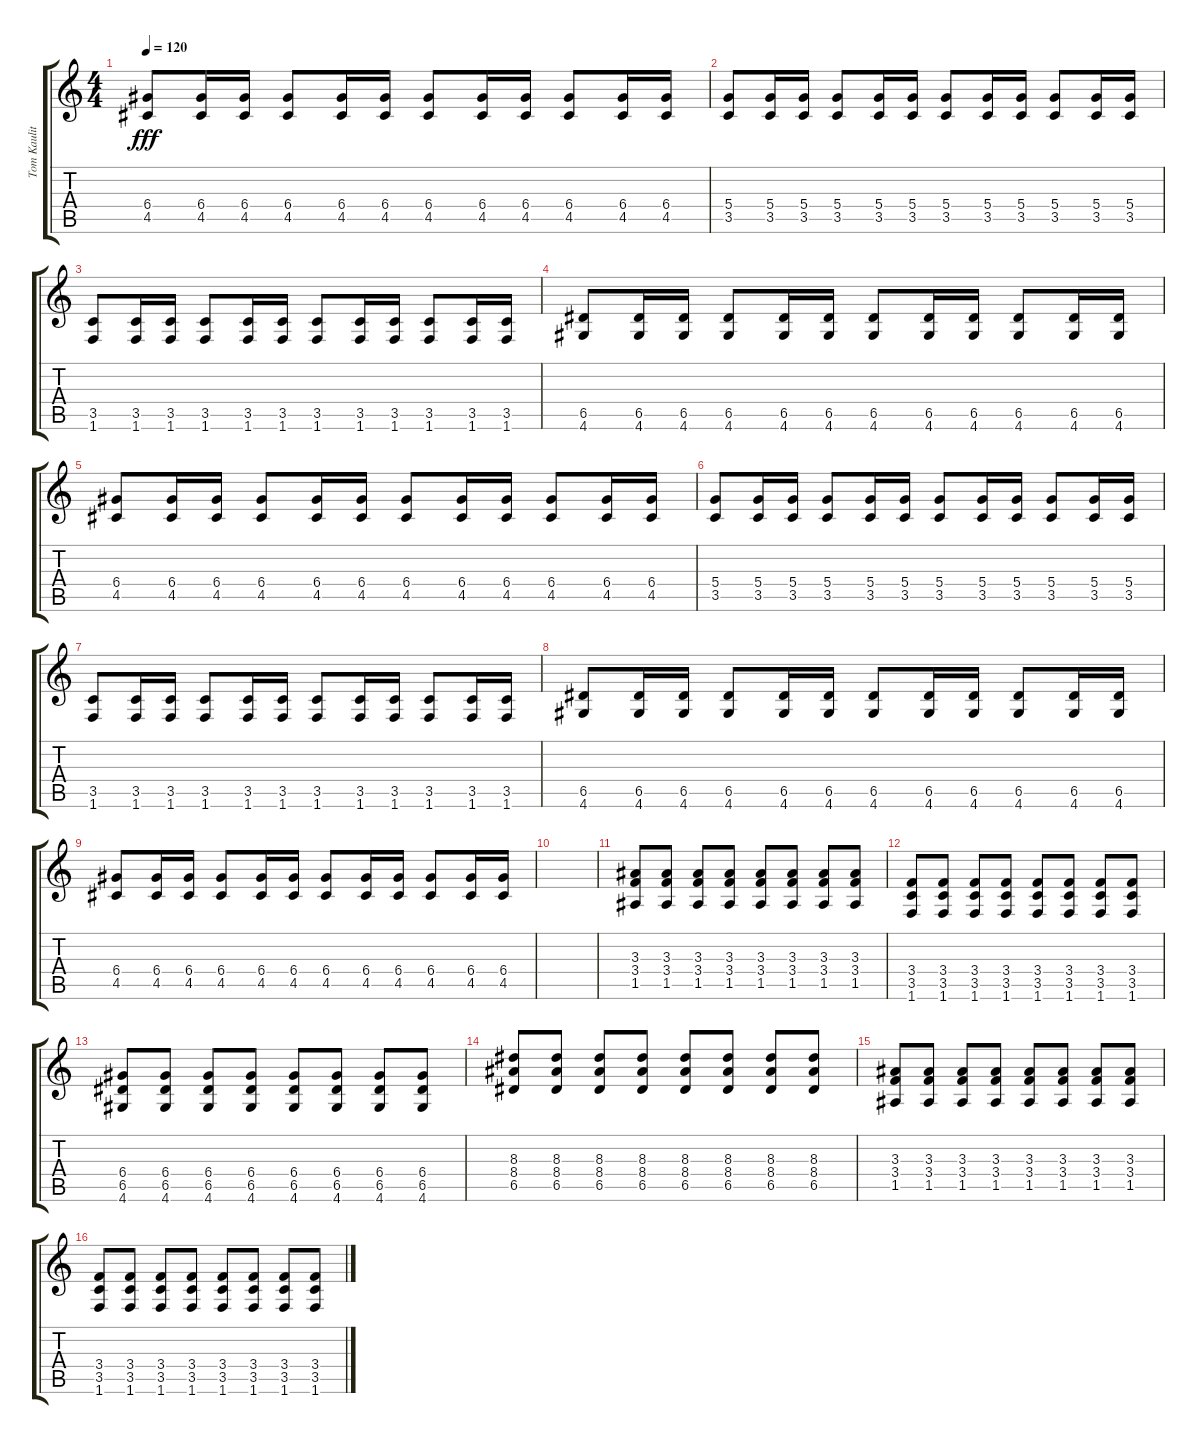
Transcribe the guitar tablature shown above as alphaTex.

\track ("Tom Kaulitz 2" "Tom Kaulit") {instrument overdrivenguitar}
\staff {score tabs}
\tuning (E4 B3 G3 D3 A2 E2) {hide}
\ts (4 4)
\tempo 120
\clef g2
\ks c
(6.4 4.5).8{dy fff} (6.4 4.5).16 (6.4 4.5).16 (6.4 4.5).8 (6.4 4.5).16 (6.4 4.5).16 (6.4 4.5).8 (6.4 4.5).16 (6.4 4.5).16 (6.4 4.5).8 (6.4 4.5).16 (6.4 4.5).16 |
(5.4 3.5).8 (5.4 3.5).16 (5.4 3.5).16 (5.4 3.5).8 (5.4 3.5).16 (5.4 3.5).16 (5.4 3.5).8 (5.4 3.5).16 (5.4 3.5).16 (5.4 3.5).8 (5.4 3.5).16 (5.4 3.5).16 |
(3.5 1.6).8 (3.5 1.6).16 (3.5 1.6).16 (3.5 1.6).8 (3.5 1.6).16 (3.5 1.6).16 (3.5 1.6).8 (3.5 1.6).16 (3.5 1.6).16 (3.5 1.6).8 (3.5 1.6).16 (3.5 1.6).16 |
(6.5 4.6).8 (6.5 4.6).16 (6.5 4.6).16 (6.5 4.6).8 (6.5 4.6).16 (6.5 4.6).16 (6.5 4.6).8 (6.5 4.6).16 (6.5 4.6).16 (6.5 4.6).8 (6.5 4.6).16 (6.5 4.6).16 |
(6.4 4.5).8 (6.4 4.5).16 (6.4 4.5).16 (6.4 4.5).8 (6.4 4.5).16 (6.4 4.5).16 (6.4 4.5).8 (6.4 4.5).16 (6.4 4.5).16 (6.4 4.5).8 (6.4 4.5).16 (6.4 4.5).16 |
(5.4 3.5).8 (5.4 3.5).16 (5.4 3.5).16 (5.4 3.5).8 (5.4 3.5).16 (5.4 3.5).16 (5.4 3.5).8 (5.4 3.5).16 (5.4 3.5).16 (5.4 3.5).8 (5.4 3.5).16 (5.4 3.5).16 |
(3.5 1.6).8 (3.5 1.6).16 (3.5 1.6).16 (3.5 1.6).8 (3.5 1.6).16 (3.5 1.6).16 (3.5 1.6).8 (3.5 1.6).16 (3.5 1.6).16 (3.5 1.6).8 (3.5 1.6).16 (3.5 1.6).16 |
(6.5 4.6).8 (6.5 4.6).16 (6.5 4.6).16 (6.5 4.6).8 (6.5 4.6).16 (6.5 4.6).16 (6.5 4.6).8 (6.5 4.6).16 (6.5 4.6).16 (6.5 4.6).8 (6.5 4.6).16 (6.5 4.6).16 |
(6.4 4.5).8 (6.4 4.5).16 (6.4 4.5).16 (6.4 4.5).8 (6.4 4.5).16 (6.4 4.5).16 (6.4 4.5).8 (6.4 4.5).16 (6.4 4.5).16 (6.4 4.5).8 (6.4 4.5).16 (6.4 4.5).16 |
|
(3.3 3.4 1.5).8 (3.3 3.4 1.5).8 (3.3 3.4 1.5).8 (3.3 3.4 1.5).8 (3.3 3.4 1.5).8 (3.3 3.4 1.5).8 (3.3 3.4 1.5).8 (3.3 3.4 1.5).8 |
(3.4 3.5 1.6).8 (3.4 3.5 1.6).8 (3.4 3.5 1.6).8 (3.4 3.5 1.6).8 (3.4 3.5 1.6).8 (3.4 3.5 1.6).8 (3.4 3.5 1.6).8 (3.4 3.5 1.6).8 |
(6.4 6.5 4.6).8 (6.4 6.5 4.6).8 (6.4 6.5 4.6).8 (6.4 6.5 4.6).8 (6.4 6.5 4.6).8 (6.4 6.5 4.6).8 (6.4 6.5 4.6).8 (6.4 6.5 4.6).8 |
(8.3 8.4 6.5).8 (8.3 8.4 6.5).8 (8.3 8.4 6.5).8 (8.3 8.4 6.5).8 (8.3 8.4 6.5).8 (8.3 8.4 6.5).8 (8.3 8.4 6.5).8 (8.3 8.4 6.5).8 |
(3.3 3.4 1.5).8 (3.3 3.4 1.5).8 (3.3 3.4 1.5).8 (3.3 3.4 1.5).8 (3.3 3.4 1.5).8 (3.3 3.4 1.5).8 (3.3 3.4 1.5).8 (3.3 3.4 1.5).8 |
(3.4 3.5 1.6).8 (3.4 3.5 1.6).8 (3.4 3.5 1.6).8 (3.4 3.5 1.6).8 (3.4 3.5 1.6).8 (3.4 3.5 1.6).8 (3.4 3.5 1.6).8 (3.4 3.5 1.6).8
